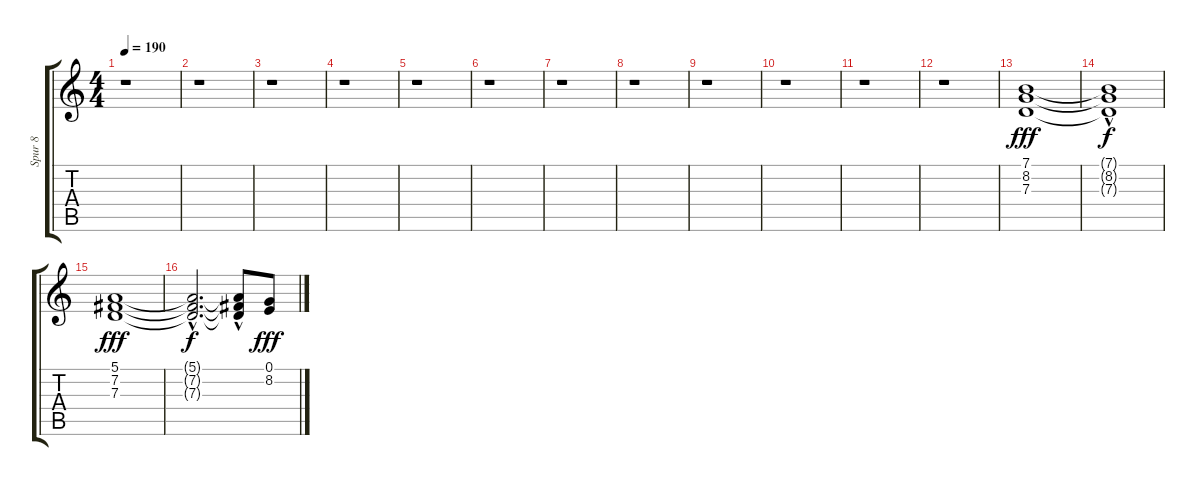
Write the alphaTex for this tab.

\track ("Spur 8" "Spur 8") {instrument synthstrings1}
\staff {score tabs}
\tuning (E4 B3 G3 D3 A2 E2) {hide}
\ts (4 4)
\tempo 190
\clef g2
\ks c
r.1{dy fff} |
r.1 |
r.1 |
r.1 |
r.1 |
r.1 |
r.1 |
r.1 |
r.1 |
r.1 |
r.1 |
r.1 |
(7.1 8.2 7.3).1 |
(7.1{t} 8.2{t} 7.3{hac t}).1{dy f} |
(5.1 7.2 7.3).1{dy fff} |
(5.1{hac t} 7.2{hac t} 7.3{hac t}).2{d dy f} (5.1{hac t} 7.2{t} 7.3{t}).8 (0.1 8.2).8{dy fff}
